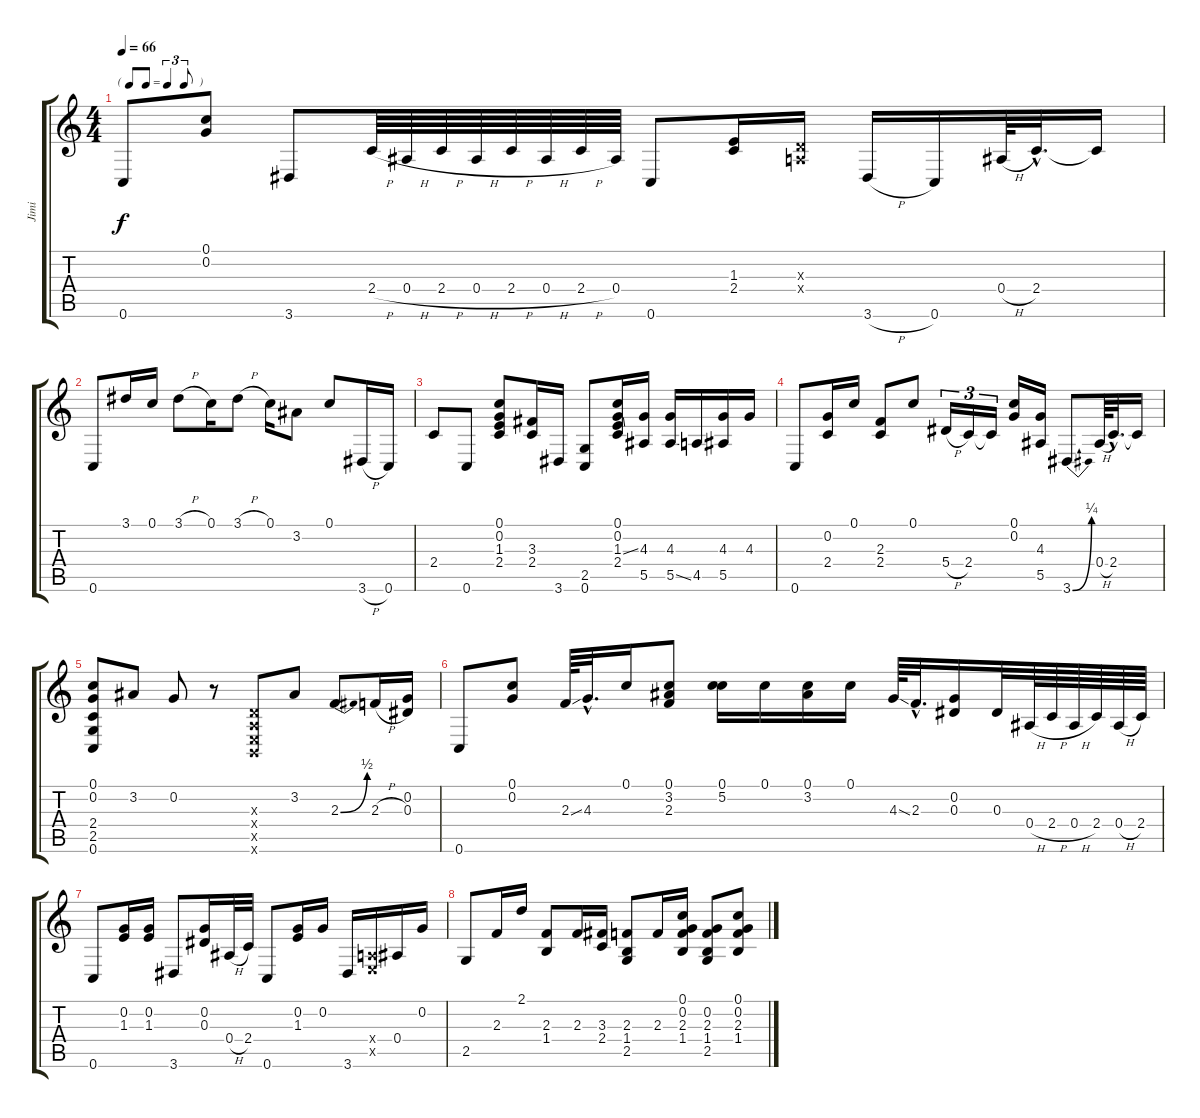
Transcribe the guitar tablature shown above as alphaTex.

\track ("Jimi" "Jimi") {instrument acousticguitarsteel}
\staff {score tabs}
\tuning (C4 G3 Eb3 Bb2 F2 C2) {hide}
\ts (4 4)
\tf triplet8th
\tempo 66
\clef g2
\ks c
0.6.8{dy f} (0.1 0.2).8 3.6.8 2.4{h}.64 0.4{h}.64 2.4{h}.64 0.4{h}.64 2.4{h}.64 0.4{h}.64 2.4{h}.64 0.4.64 0.6.8 (1.3 2.4).16 (-1.3{x} -1.4{x}).16 3.6{h}.16 0.6.16 0.4{h}.64 2.4{hac}.32{d} 2.4{t}.16 |
0.6.8 3.1.16 0.1.16 3.1{h}.8 0.1.16 3.1{h}.8 0.1.16 3.2.8 0.1.8 3.6{h}.16 0.6.16 |
2.4.8 0.6.8 (0.1 0.2 1.3 2.4).8 (3.3 2.4).16 3.6.16 (2.5 0.6).8 (0.1 0.2 1.3{ss} 2.4).16 (4.3 5.5).16 (4.3 5.5{ss}).16 4.5.16 (4.3 5.5).16 4.3.16 |
0.6.8 (0.2 2.4).16 0.1.16 (2.3 2.4).8 0.1.8 5.4{h}.16{tu (3 2)} 2.4.16{tu (3 2)} 2.4{t}.16{tu (3 2)} (0.1 0.2).16 (4.3 5.5).16 3.6{be (bend 0 0 60 1)}.8 0.4{h}.64 2.4{hac}.32{d} 2.4{t}.16 |
(0.1 0.2 2.4 2.5 0.6).8 3.2.8 0.2.8 r.8 (-1.3{x} -1.4{x} -1.5{x} -1.6{x}).8 3.2.8 2.3{be (bend 0 0 60 2)}.8 2.3{h}.16 (0.2 0.3).16 |
0.6.8 (0.1 0.2).8 2.3{ss}.64 4.3{hac}.32{d} 0.1.16 (0.1 3.2 2.3).8 (0.1 5.2).16 0.1.16 (0.1 3.2).16 0.1.16 4.3{ss}.64 2.3{hac}.32{d} (0.2 0.3).16 0.3.32 0.4{h}.64 2.4{h}.64 0.4{h}.64 2.4.64 0.4{h}.64 2.4.64 |
0.6.8 (0.2 1.3).16 (0.2 1.3).16 3.6.8 (0.2 0.3).16 0.4{h}.32 2.4.32 0.6.8 (0.2 1.3).16 0.2.16 3.6.16 (-1.4{x} -1.5{x}).16 0.4.16 0.2.16 |
2.5.8 2.3.16 2.1.16 (2.3 1.4).8 2.3.16 (3.3 2.4).16 (2.3 1.4 2.5).8 2.3.16 (0.1 0.2 2.3 1.4).16 (0.2 2.3 1.4 2.5).8 (0.1 0.2 2.3 1.4).8
